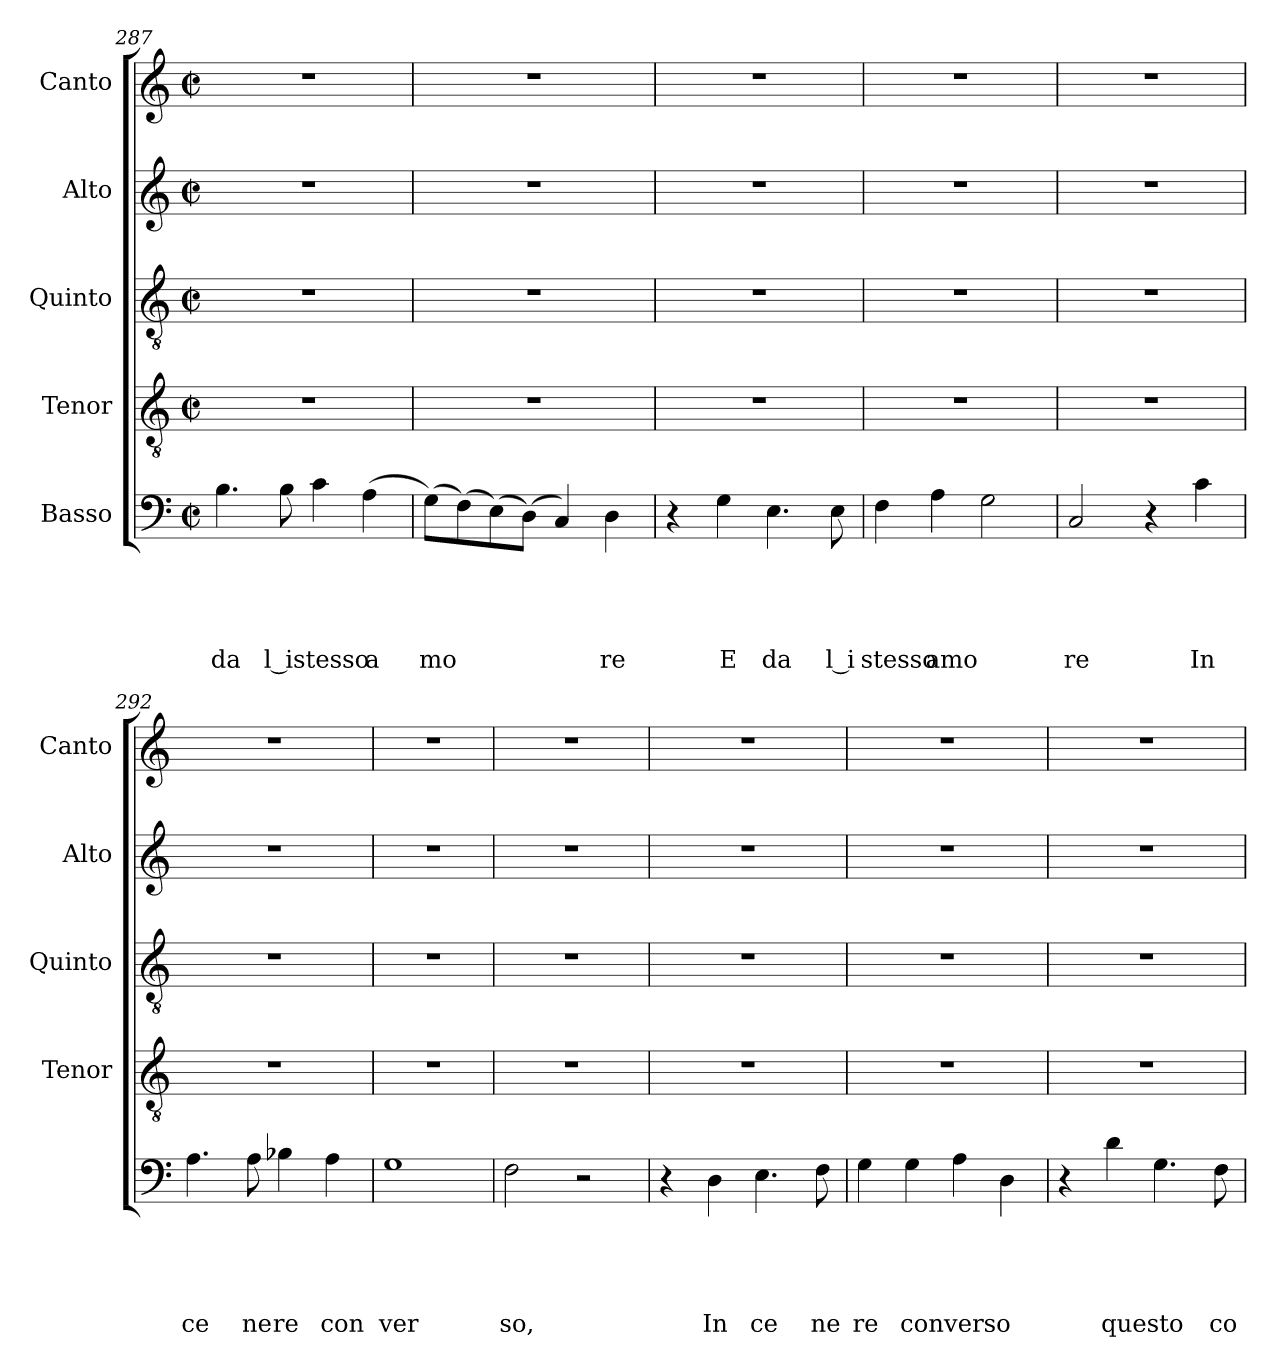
**kern	**text	**text	**text	**text	**text	**kern	**kern	**kern	**kern
*part5	*part5	*part5	*part5	*part5	*part5	*part4	*part3	*part2	*part1
*staff5	*staff5	*staff5	*staff5	*staff5	*staff5	*staff4	*staff3	*staff2	*staff1
*I"Basso	*	*	*	*	*	*I"Tenor	*I"Quinto	*I"Alto	*I"Canto
*	*	*	*	*	*	*I'Tenor	*I'Quinto	*I'Alto	*I'Canto
*clefF4	*	*	*	*	*	*clefGv2	*clefGv2	*clefG2	*clefG2
*k[]	*	*	*	*	*	*k[]	*k[]	*k[]	*k[]
*C:	*	*	*	*	*	*C:	*C:	*C:	*C:
*M2/2	*	*	*	*	*	*M2/2	*M2/2	*M2/2	*M2/2
*met(c|)	*	*	*	*	*	*met(c|)	*met(c|)	*met(c|)	*met(c|)
=287	=287	=287	=287	=287	=287	=287	=287	=287	=287
!	!	!	!	!	!LO:LY:b	!	!	!	!
4.B\	.	.	.	.	da	1r	1r	1r	1r
!	!	!	!	!	!LO:LY:b:rj	!	!	!	!
8B\	.	.	.	.	l istesso	.	.	.	.
4c\	.	.	.	.	.	.	.	.	.
!	!	!	!	!	!LO:LY:b	!	!	!	!
(<4A\	.	.	.	.	a	.	.	.	.
=288	=288	=288	=288	=288	=288	=288	=288	=288	=288
!	!	!	!	!	!LO:LY:b	!	!	!	!
(>8G\L)	.	.	.	.	mo	1r	1r	1r	1r
(>8F\)	.	.	.	.	.	.	.	.	.
(>8E\)	.	.	.	.	.	.	.	.	.
(>8D\J)	.	.	.	.	.	.	.	.	.
4C/)	.	.	.	.	.	.	.	.	.
!	!	!	!	!	!LO:LY:b	!	!	!	!
4D\	.	.	.	.	re	.	.	.	.
=289	=289	=289	=289	=289	=289	=289	=289	=289	=289
4r	.	.	.	.	.	1r	1r	1r	1r
!	!	!	!	!	!LO:LY:b	!	!	!	!
4G\	.	.	.	.	E	.	.	.	.
!	!	!	!	!	!LO:LY:b	!	!	!	!
4.E\	.	.	.	.	da	.	.	.	.
!	!	!	!	!	!LO:LY:b:rj	!	!	!	!
8E\	.	.	.	.	l i	.	.	.	.
!!LO:LB:g=z
=290	=290	=290	=290	=290	=290	=290	=290	=290	=290
!	!	!	!	!	!LO:LY:b	!	!	!	!
4F\	.	.	.	.	stesso	1r	1r	1r	1r
!	!	!	!	!	!LO:LY:b	!	!	!	!
4A\	.	.	.	.	amo	.	.	.	.
2G\	.	.	.	.	.	.	.	.	.
=291	=291	=291	=291	=291	=291	=291	=291	=291	=291
!	!	!	!	!	!LO:LY:b	!	!	!	!
2C/	.	.	.	.	re	1r	1r	1r	1r
4r	.	.	.	.	.	.	.	.	.
!	!	!	!	!	!LO:LY:b	!	!	!	!
4c\	.	.	.	.	In	.	.	.	.
=292	=292	=292	=292	=292	=292	=292	=292	=292	=292
!	!	!	!	!	!LO:LY:b	!	!	!	!
4.A\	.	.	.	.	ce	1r	1r	1r	1r
!	!	!	!	!	!LO:LY:b	!	!	!	!
8A\	.	.	.	.	ne	.	.	.	.
!	!	!	!	!	!LO:LY:b	!	!	!	!
4B-X\	.	.	.	.	re	.	.	.	.
!	!	!	!	!	!LO:LY:b	!	!	!	!
4A\	.	.	.	.	con	.	.	.	.
=293	=293	=293	=293	=293	=293	=293	=293	=293	=293
!	!	!	!	!	!LO:LY:b	!	!	!	!
1G	.	.	.	.	ver	1r	1r	1r	1r
=294	=294	=294	=294	=294	=294	=294	=294	=294	=294
!	!	!	!	!	!LO:LY:b	!	!	!	!
2F\	.	.	.	.	so,	1r	1r	1r	1r
2r	.	.	.	.	.	.	.	.	.
=295	=295	=295	=295	=295	=295	=295	=295	=295	=295
4r	.	.	.	.	.	1r	1r	1r	1r
!	!	!	!	!	!LO:LY:b	!	!	!	!
4D\	.	.	.	.	In	.	.	.	.
!	!	!	!	!	!LO:LY:b	!	!	!	!
4.E\	.	.	.	.	ce	.	.	.	.
!	!	!	!	!	!LO:LY:b	!	!	!	!
8F\	.	.	.	.	ne	.	.	.	.
=296	=296	=296	=296	=296	=296	=296	=296	=296	=296
!	!	!	!	!	!LO:LY:b	!	!	!	!
4G\	.	.	.	.	re	1r	1r	1r	1r
!	!	!	!	!	!LO:LY:b	!	!	!	!
4G\	.	.	.	.	converso	.	.	.	.
4A\	.	.	.	.	.	.	.	.	.
4D\	.	.	.	.	.	.	.	.	.
=297	=297	=297	=297	=297	=297	=297	=297	=297	=297
4r	.	.	.	.	.	1r	1r	1r	1r
!	!	!	!	!	!LO:LY:b	!	!	!	!
4d\	.	.	.	.	questo	.	.	.	.
4.G\	.	.	.	.	.	.	.	.	.
!	!	!	!	!	!LO:LY:b	!	!	!	!
8F\	.	.	.	.	co	.	.	.	.
=	=	=	=	=	=	=	=	=	=
*-	*-	*-	*-	*-	*-	*-	*-	*-	*-
